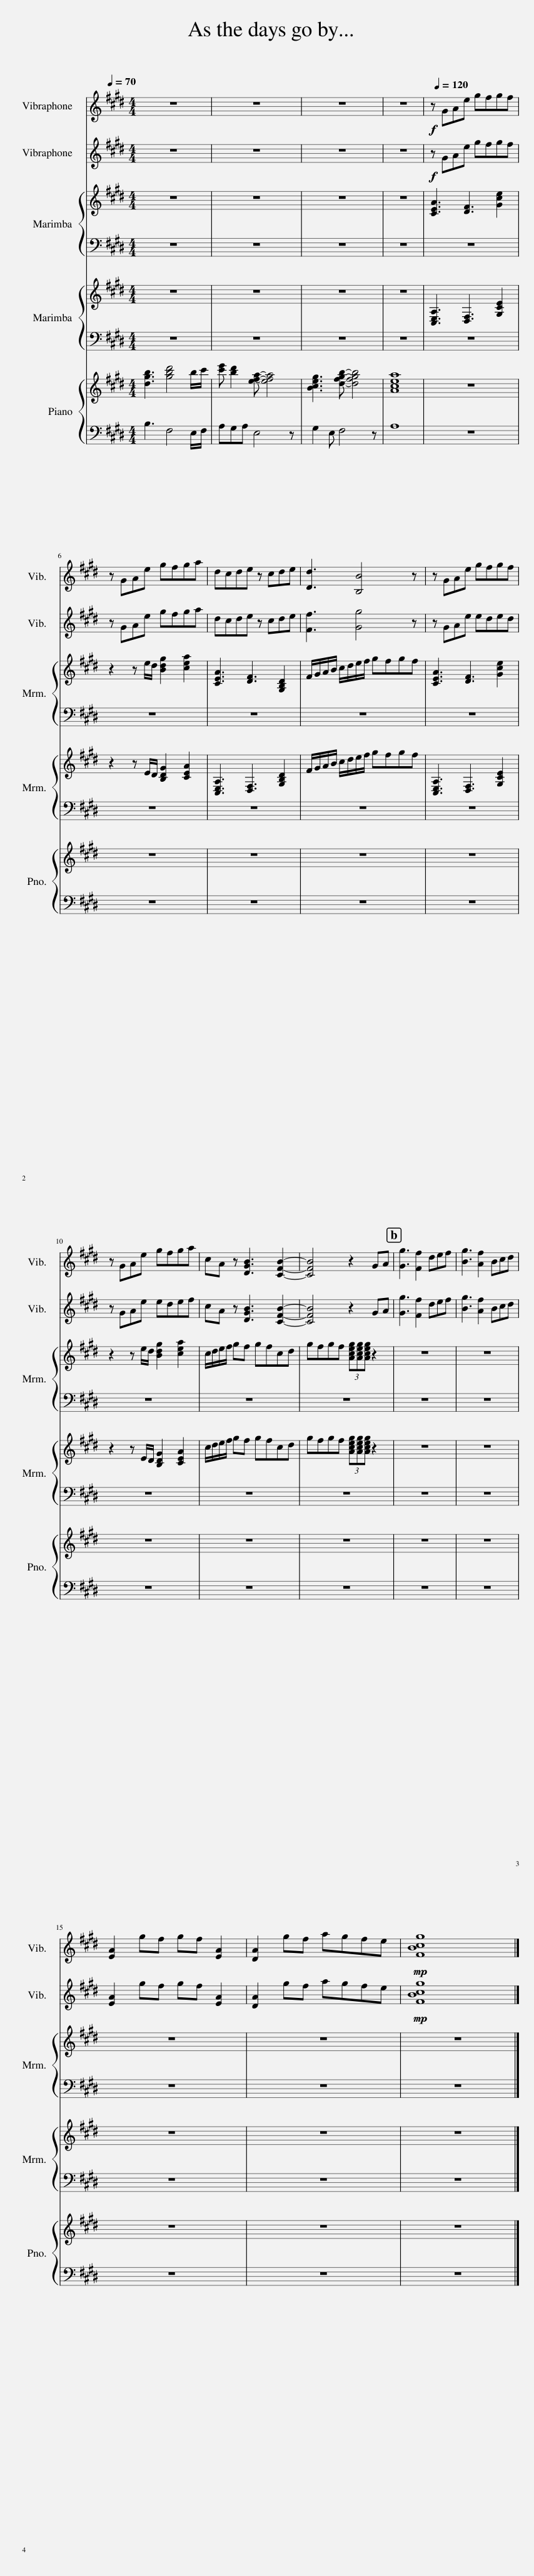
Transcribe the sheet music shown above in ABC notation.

X:1
%%score 1 2 3 4 { 5 | 6 }
L:1/8
Q:1/4=70
M:4/4
I:linebreak $
K:E
V:1 treble
V:2 treble
V:3 treble
V:4 treble
V:5 treble
V:6 bass
V:1
 z8 | z8 | z8 | z8 |[Q:1/4=120]!f! z GAe gfgf |$ %5
 z GAe gfga | dcde z cde | [Dd]3 [B,B]4 z | z GAe gfgf |$ z GAe gfga | %10
 cA z [DGB]3 [CFB]2- | [CFB]4 z2 GA | [Gg]3 [Ff]2 def | [Bg]3 [Af]2 Bcd |$ [EA]2 gf gf [EA]2 | %15
 [DA]2 gf agfe |!mp! [FBcg]8 |] %17
V:2
 z8 | z8 | z8 | z8 |!f! z GAe gfgf |$ %5
 z GAe gfga | dcde z cde | [Ff]3 [Gg]4 z | z GAe eded |$ z GAe edef | %10
 cA z [DGB]3 [CFB]2- | [CFB]4 z2 GA | [Gg]3 [Ff]2 def | [Bg]3 [Af]2 Bcd |$ [EA]2 gf gf [EA]2 | %15
 [DA]2 gf agfe |!mp! [FBcg]8 |] %17
V:3
 z8 | z8 | z8 | z8 | [CEA]3 [DF]3 [Gce]2 |$ %5
 z2 z e/d/ [Bdg]2 [cea]2 | [CEA]3 [DF]3 [G,B,D]2 | F/G/A/B/ c/d/e/f/ gfgf | [CEA]3 [DF]3 [Gce]2 |$ z2 z e/d/ [Bdg]2 [cea]2 | %10
 c/d/e/f/ gf gfcd | gfgf (3[Aceg][Aceg][Aceg] z2 | z8 | z8 |$ z8 | %15
 z8 | z8 |] %17
V:4
 z8 | z8 | z8 | z8 | [C,E,A,]3 [D,F,]3 [G,CE]2 |$ %5
 z2 z E/D/ [B,DG]2 [CEA]2 | [C,E,A,]3 [D,F,]3 [G,B,D]2 | F/G/A/B/ c/d/e/f/ gfgf | [C,E,A,]3 [D,F,]3 [G,CE]2 |$ z2 z E/D/ [B,DG]2 [CEA]2 | %10
 c/d/e/f/ gf gfcd | gfgf (3[Aceg][Aceg][Aceg] z2 | z8 | z8 |$ z8 | %15
 z8 | z8 |] %17
V:5
 [dgb]3 [gbd']4 b/c'/ | [c'e'] [bd']2 [efa]- [efa]4 | [Bceg]3 [dfgb]- [dfgb]4 | [Acea]8 | z8 |$ %5
 z8 | z8 | z8 | z8 |$ z8 | %10
 z8 | z8 | z8 | z8 |$ z8 | %15
 z8 | z8 |] %17
V:6
 B,3 F,4 E,/F,/ | A,G,A, E,4 z | G,2 E, F,4 z | A,8 | z8 |$ %5
 z8 | z8 | z8 | z8 |$ z8 | %10
 z8 | z8 | z8 | z8 |$ z8 | %15
 z8 | z8 |] %17
